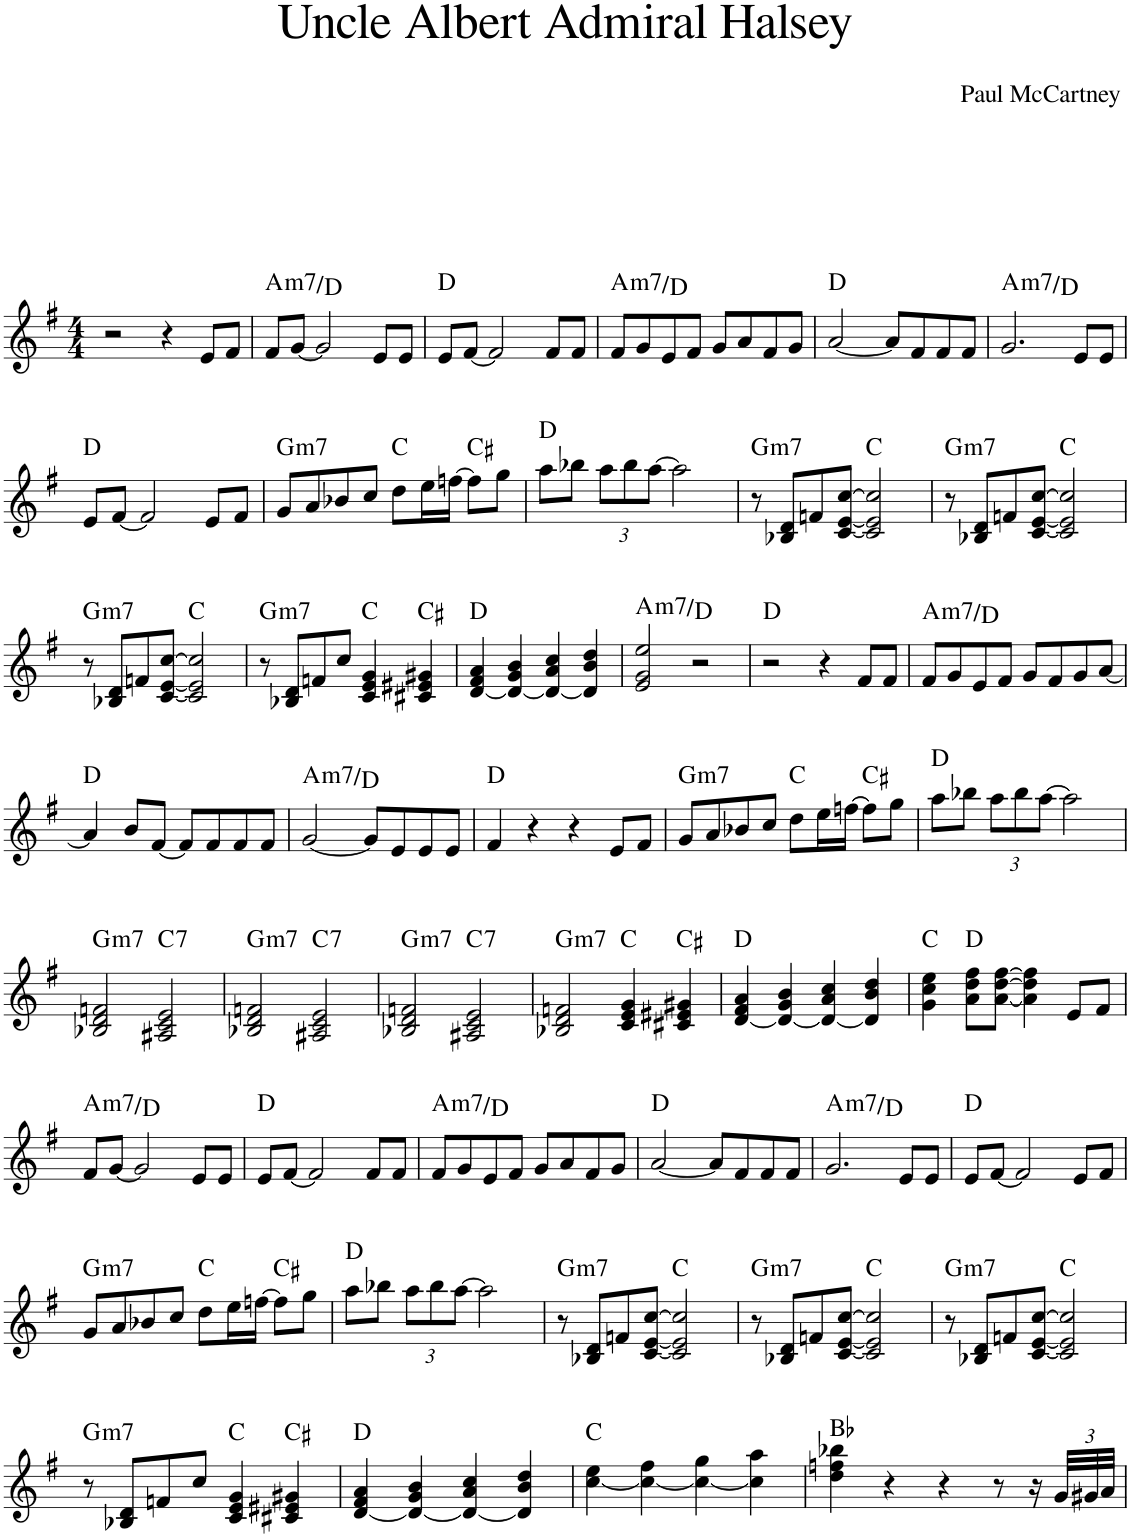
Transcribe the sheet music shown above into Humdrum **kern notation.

**kern	**harte
*part1	*part1
*staff1	*
*I"Piano	*
*I'Pno.	*
*clefG2	*
*k[f#]	*
*M4/4	*
=1	=1
2r	.
4r	.
8e/L	.
8f#/J	.
=2	=2
!	!LO:H:kt=m7
8f#/L	A:min7/4
[8g/J	.
2g/]	.
8e/L	.
8e/J	.
=3	=3
8e/L	D:maj
[8f#/J	.
2f#/]	.
8f#/L	.
8f#/J	.
=4	=4
!	!LO:H:kt=m7
8f#/L	A:min7/4
8g/	.
8e/	.
8f#/J	.
8g/L	.
8a/	.
8f#/	.
8g/J	.
=5	=5
[2a/	D:maj
8a/L]	.
8f#/	.
8f#/	.
8f#/J	.
=6	=6
!	!LO:H:kt=m7
2.g/	A:min7/4
8e/L	.
8e/J	.
!!LO:LB:g=z
=7	=7
8e/L	D:maj
[8f#/J	.
2f#/]	.
8e/L	.
8f#/J	.
=8	=8
!	!LO:H:kt=m7
8g/L	G:min7
8a/	.
8b-X/	.
8cc/J	.
8dd\L	C:maj
16ee\L	.
[16ffn\JJ	.
8ff\L]	C#:maj
8gg\J	.
=9	=9
8aa\L	D:maj
8bb-X\J	.
*Xbrackettup	*
12aa\L	.
12bb-\	.
[12aa\J	.
2aa\]	.
=10	=10
!	!LO:H:kt=m7
8r	G:min7
8B-X/ 8d/L	.
8fn/	.
[8c/ [8e/ [8cc/J	.
2c/] 2e/] 2cc/]	C:maj
=11	=11
!	!LO:H:kt=m7
8r	G:min7
8B-X/ 8d/L	.
8fn/	.
[8c/ [8e/ [8cc/J	.
2c/] 2e/] 2cc/]	C:maj
!!LO:LB:g=z
=12	=12
!	!LO:H:kt=m7
8r	G:min7
8B-X/ 8d/L	.
8fn/	.
[8c/ [8e/ [8cc/J	.
2c/] 2e/] 2cc/]	C:maj
=13	=13
!	!LO:H:kt=m7
8r	G:min7
8B-X/ 8d/L	.
8fn/	.
8cc/J	.
4c/ 4e/ 4g/	C:maj
4c#X/ 4e#X/ 4g#X/	C#:maj
=14	=14
[4d/ 4f#/ 4a/	D:maj
4d/_ 4g/ 4b/	.
4d/_ 4a/ 4cc/	.
4d/] 4b/ 4dd/	.
=15	=15
!	!LO:H:kt=m7
2e/ 2g/ 2ee/	A:min7/4
2r	.
=16	=16
2r	D:maj
4r	.
8f#/L	.
8f#/J	.
=17	=17
!	!LO:H:kt=m7
8f#/L	A:min7/4
8g/	.
8e/	.
8f#/J	.
8g/L	.
8f#/	.
8g/	.
[8a/J	.
!!LO:LB:g=z
=18	=18
4a/]	D:maj
8b/L	.
[8f#/J	.
8f#/L]	.
8f#/	.
8f#/	.
8f#/J	.
=19	=19
!	!LO:H:kt=m7
[2g/	A:min7/4
8g/L]	.
8e/	.
8e/	.
8e/J	.
=20	=20
4f#/	D:maj
4r	.
4r	.
8e/L	.
8f#/J	.
=21	=21
!	!LO:H:kt=m7
8g/L	G:min7
8a/	.
8b-X/	.
8cc/J	.
8dd\L	C:maj
16ee\L	.
[16ffn\JJ	.
8ff\L]	C#:maj
8gg\J	.
=22	=22
8aa\L	D:maj
8bb-X\J	.
12aa\L	.
12bb-\	.
[12aa\J	.
2aa\]	.
!!LO:LB:g=z
=23	=23
!	!LO:H:kt=m7
2B-X/ 2d/ 2fn/	G:min7
!	!LO:H:kt=7
2A#X/ 2c/ 2e/	C:7
=24	=24
!	!LO:H:kt=m7
2B-X/ 2d/ 2fn/	G:min7
!	!LO:H:kt=7
2A#X/ 2c/ 2e/	C:7
=25	=25
!	!LO:H:kt=m7
2B-X/ 2d/ 2fn/	G:min7
!	!LO:H:kt=7
2A#X/ 2c/ 2e/	C:7
=26	=26
!	!LO:H:kt=m7
2B-X/ 2d/ 2fn/	G:min7
4c/ 4e/ 4g/	C:maj
4c#X/ 4e#X/ 4g#X/	C#:maj
=27	=27
[4d/ 4f#/ 4a/	D:maj
4d/_ 4g/ 4b/	.
4d/_ 4a/ 4cc/	.
4d/] 4b/ 4dd/	.
=28	=28
4g\ 4cc\ 4ee\	C:maj
8a\ 8dd\ 8ff#\L	D:maj
[8a\ [8dd\ [8ff#\J	.
4a\] 4dd\] 4ff#\]	.
8e/L	.
8f#/J	.
!!LO:LB:g=z
=29	=29
!	!LO:H:kt=m7
8f#/L	A:min7/4
[8g/J	.
2g/]	.
8e/L	.
8e/J	.
=30	=30
8e/L	D:maj
[8f#/J	.
2f#/]	.
8f#/L	.
8f#/J	.
=31	=31
!	!LO:H:kt=m7
8f#/L	A:min7/4
8g/	.
8e/	.
8f#/J	.
8g/L	.
8a/	.
8f#/	.
8g/J	.
=32	=32
[2a/	D:maj
8a/L]	.
8f#/	.
8f#/	.
8f#/J	.
=33	=33
!	!LO:H:kt=m7
2.g/	A:min7/4
8e/L	.
8e/J	.
=34	=34
8e/L	D:maj
[8f#/J	.
2f#/]	.
8e/L	.
8f#/J	.
!!LO:LB:g=z
=35	=35
!	!LO:H:kt=m7
8g/L	G:min7
8a/	.
8b-X/	.
8cc/J	.
8dd\L	C:maj
16ee\L	.
[16ffn\JJ	.
8ff\L]	C#:maj
8gg\J	.
=36	=36
8aa\L	D:maj
8bb-X\J	.
12aa\L	.
12bb-\	.
[12aa\J	.
2aa\]	.
=37	=37
!	!LO:H:kt=m7
8r	G:min7
8B-X/ 8d/L	.
8fn/	.
[8c/ [8e/ [8cc/J	.
2c/] 2e/] 2cc/]	C:maj
=38	=38
!	!LO:H:kt=m7
8r	G:min7
8B-X/ 8d/L	.
8fn/	.
[8c/ [8e/ [8cc/J	.
2c/] 2e/] 2cc/]	C:maj
=39	=39
!	!LO:H:kt=m7
8r	G:min7
8B-X/ 8d/L	.
8fn/	.
[8c/ [8e/ [8cc/J	.
2c/] 2e/] 2cc/]	C:maj
!!LO:LB:g=z
=40	=40
!	!LO:H:kt=m7
8r	G:min7
8B-X/ 8d/L	.
8fn/	.
8cc/J	.
4c/ 4e/ 4g/	C:maj
4c#X/ 4e#X/ 4g#X/	C#:maj
=41	=41
[4d/ 4f#/ 4a/	D:maj
4d/_ 4g/ 4b/	.
4d/_ 4a/ 4cc/	.
4d/] 4b/ 4dd/	.
=42	=42
[4cc\ 4ee\	C:maj
4cc\_ 4ff#\	.
4cc\_ 4gg\	.
4cc\] 4aa\	.
=43	=43
4dd\ 4ffn\ 4bb-X\	Bb:maj
4r	.
4r	.
8r	.
16r	.
48g/LLL	.
48g#X/	.
48a/JJJ	.
=	=
*-	*-
